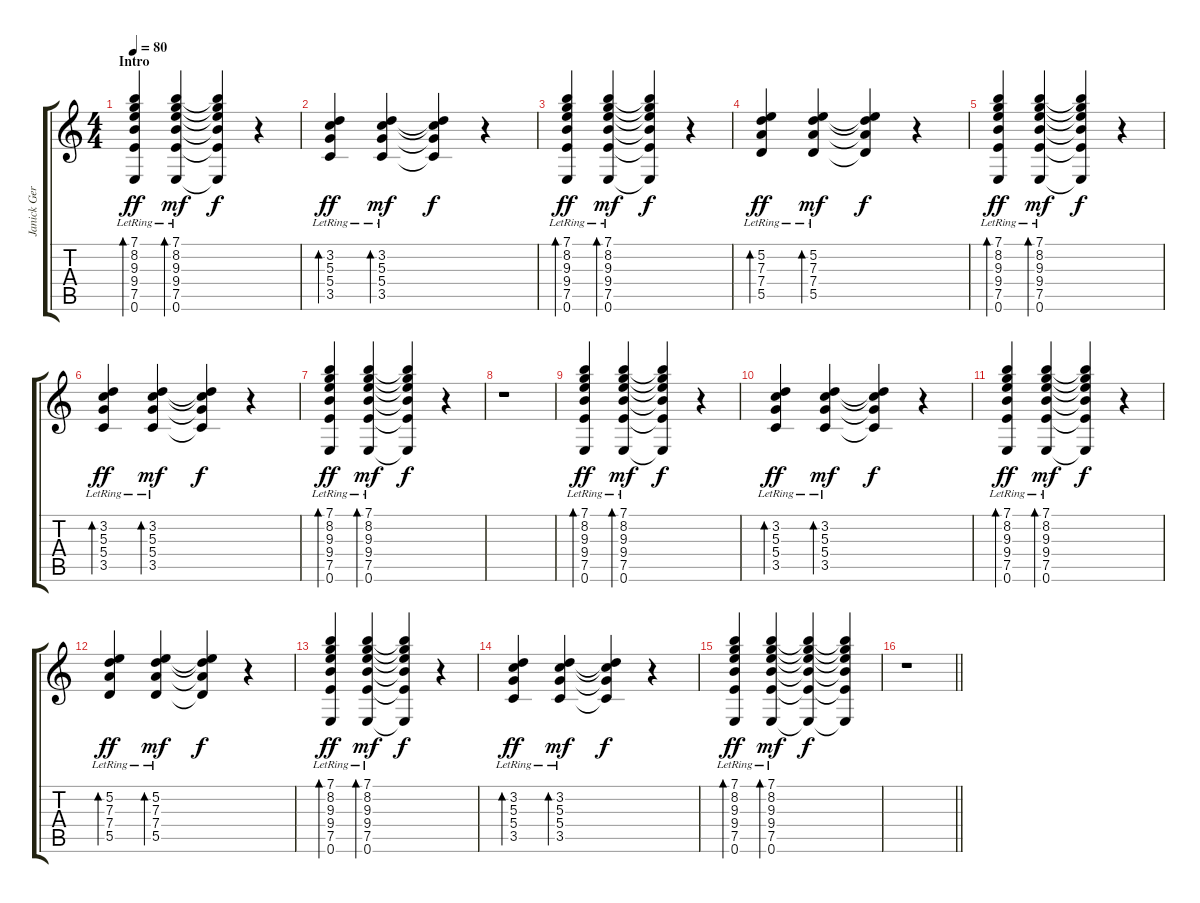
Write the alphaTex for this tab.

\track ("Janick Gers (Clean)" "Janick Ger") {instrument electricguitarclean}
\staff {score tabs}
\tuning (E4 B3 G3 D3 A2 E2) {hide}
\ts (4 4)
\section ("" "Intro")
\tempo 80
\clef g2
\ks c
(7.1{lr} 8.2{lr} 9.3{lr} 9.4{lr} 7.5{lr} 0.6{lr}).4{bd 120 dy ff volume 12 instrument electricguitarclean} (7.1{lr} 8.2{lr} 9.3{lr} 9.4{lr} 7.5{lr} 0.6{lr}).4{bd 120 dy mf volume 11 instrument electricguitarclean} (7.1{t} 8.2{t} 9.3{t} 9.4{t} 7.5{t} 0.6{t}).4{dy f} r.4 |
(3.2{lr} 5.3{lr} 5.4{lr} 3.5{lr}).4{bd 120 dy ff} (3.2{lr} 5.3{lr} 5.4{lr} 3.5{lr}).4{bd 120 dy mf} (3.2{t} 5.3{t} 5.4{t} 3.5{t}).4{dy f} r.4 |
(7.1{lr} 8.2{lr} 9.3{lr} 9.4{lr} 7.5{lr} 0.6{lr}).4{bd 120 dy ff volume 11} (7.1{lr} 8.2{lr} 9.3{lr} 9.4{lr} 7.5{lr} 0.6{lr}).4{bd 120 dy mf volume 11} (7.1{t} 8.2{t} 9.3{t} 9.4{t} 7.5{t} 0.6{t}).4{dy f} r.4 |
(5.2{lr} 7.3{lr} 7.4{lr} 5.5{lr}).4{bd 120 dy ff} (5.2{lr} 7.3{lr} 7.4{lr} 5.5{lr}).4{bd 120 dy mf} (5.2{t} 7.3{t} 7.4{t} 5.5{t}).4{dy f} r.4 |
(7.1{lr} 8.2{lr} 9.3{lr} 9.4{lr} 7.5{lr} 0.6{lr}).4{bd 120 dy ff volume 11} (7.1{lr} 8.2{lr} 9.3{lr} 9.4{lr} 7.5{lr} 0.6{lr}).4{bd 120 dy mf volume 11} (7.1{t} 8.2{t} 9.3{t} 9.4{t} 7.5{t} 0.6{t}).4{dy f} r.4 |
(3.2{lr} 5.3{lr} 5.4{lr} 3.5{lr}).4{bd 120 dy ff} (3.2{lr} 5.3{lr} 5.4{lr} 3.5{lr}).4{bd 120 dy mf} (3.2{t} 5.3{t} 5.4{t} 3.5{t}).4{dy f} r.4 |
(7.1{lr} 8.2{lr} 9.3{lr} 9.4{lr} 7.5{lr} 0.6{lr}).4{bd 120 dy ff volume 11} (7.1{lr} 8.2{lr} 9.3{lr} 9.4{lr} 7.5{lr} 0.6{lr}).4{bd 120 dy mf volume 11} (7.1{t} 8.2{t} 9.3{t} 9.4{t} 7.5{t} 0.6{t}).4{dy f} r.4 |
r.1 |
(7.1{lr} 8.2{lr} 9.3{lr} 9.4{lr} 7.5{lr} 0.6{lr}).4{bd 120 dy ff volume 9} (7.1{lr} 8.2{lr} 9.3{lr} 9.4{lr} 7.5{lr} 0.6{lr}).4{bd 120 dy mf volume 9} (7.1{t} 8.2{t} 9.3{t} 9.4{t} 7.5{t} 0.6{t}).4{dy f} r.4 |
(3.2{lr} 5.3{lr} 5.4{lr} 3.5{lr}).4{bd 120 dy ff} (3.2{lr} 5.3{lr} 5.4{lr} 3.5{lr}).4{bd 120 dy mf} (3.2{t} 5.3{t} 5.4{t} 3.5{t}).4{dy f} r.4 |
(7.1{lr} 8.2{lr} 9.3{lr} 9.4{lr} 7.5{lr} 0.6{lr}).4{bd 120 dy ff volume 11} (7.1{lr} 8.2{lr} 9.3{lr} 9.4{lr} 7.5{lr} 0.6{lr}).4{bd 120 dy mf volume 11} (7.1{t} 8.2{t} 9.3{t} 9.4{t} 7.5{t} 0.6{t}).4{dy f} r.4 |
(5.2{lr} 7.3{lr} 7.4{lr} 5.5{lr}).4{bd 120 dy ff} (5.2{lr} 7.3{lr} 7.4{lr} 5.5{lr}).4{bd 120 dy mf} (5.2{t} 7.3{t} 7.4{t} 5.5{t}).4{dy f} r.4 |
(7.1{lr} 8.2{lr} 9.3{lr} 9.4{lr} 7.5{lr} 0.6{lr}).4{bd 120 dy ff volume 11} (7.1{lr} 8.2{lr} 9.3{lr} 9.4{lr} 7.5{lr} 0.6{lr}).4{bd 120 dy mf volume 11} (7.1{t} 8.2{t} 9.3{t} 9.4{t} 7.5{t} 0.6{t}).4{dy f} r.4 |
(3.2{lr} 5.3{lr} 5.4{lr} 3.5{lr}).4{bd 120 dy ff} (3.2{lr} 5.3{lr} 5.4{lr} 3.5{lr}).4{bd 120 dy mf} (3.2{t} 5.3{t} 5.4{t} 3.5{t}).4{dy f} r.4 |
(7.1{lr} 8.2{lr} 9.3{lr} 9.4{lr} 7.5{lr} 0.6{lr}).4{bd 120 dy ff volume 11} (7.1{lr} 8.2{lr} 9.3{lr} 9.4{lr} 7.5{lr} 0.6{lr}).4{bd 120 dy mf volume 11} (7.1{t} 8.2{t} 9.3{t} 9.4{t} 7.5{t} 0.6{t}).4{dy f} (7.1{t} 8.2{t} 9.3{t} 9.4{t} 7.5{t} 0.6{t}).4 |
\barLineRight lightlight
r.1
